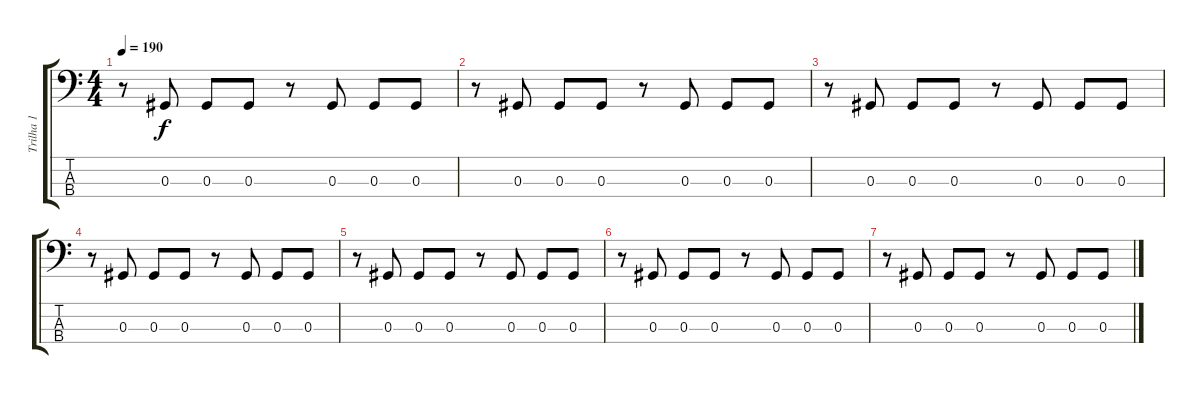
\track ("Trilha 1" "Trilha 1") {instrument electricbasspick}
\staff {score tabs}
\tuning (Gb2 Db2 Ab1 Eb1) {hide}
\ts (4 4)
\tempo 190
\clef f4
\ks c
r.8{dy f} 0.3.8 0.3.8 0.3.8 r.8 0.3.8 0.3.8 0.3.8 |
r.8 0.3.8 0.3.8 0.3.8 r.8 0.3.8 0.3.8 0.3.8 |
r.8 0.3.8 0.3.8 0.3.8 r.8 0.3.8 0.3.8 0.3.8 |
r.8 0.3.8 0.3.8 0.3.8 r.8 0.3.8 0.3.8 0.3.8 |
r.8 0.3.8 0.3.8 0.3.8 r.8 0.3.8 0.3.8 0.3.8 |
r.8 0.3.8 0.3.8 0.3.8 r.8 0.3.8 0.3.8 0.3.8 |
r.8 0.3.8 0.3.8 0.3.8 r.8 0.3.8 0.3.8 0.3.8
